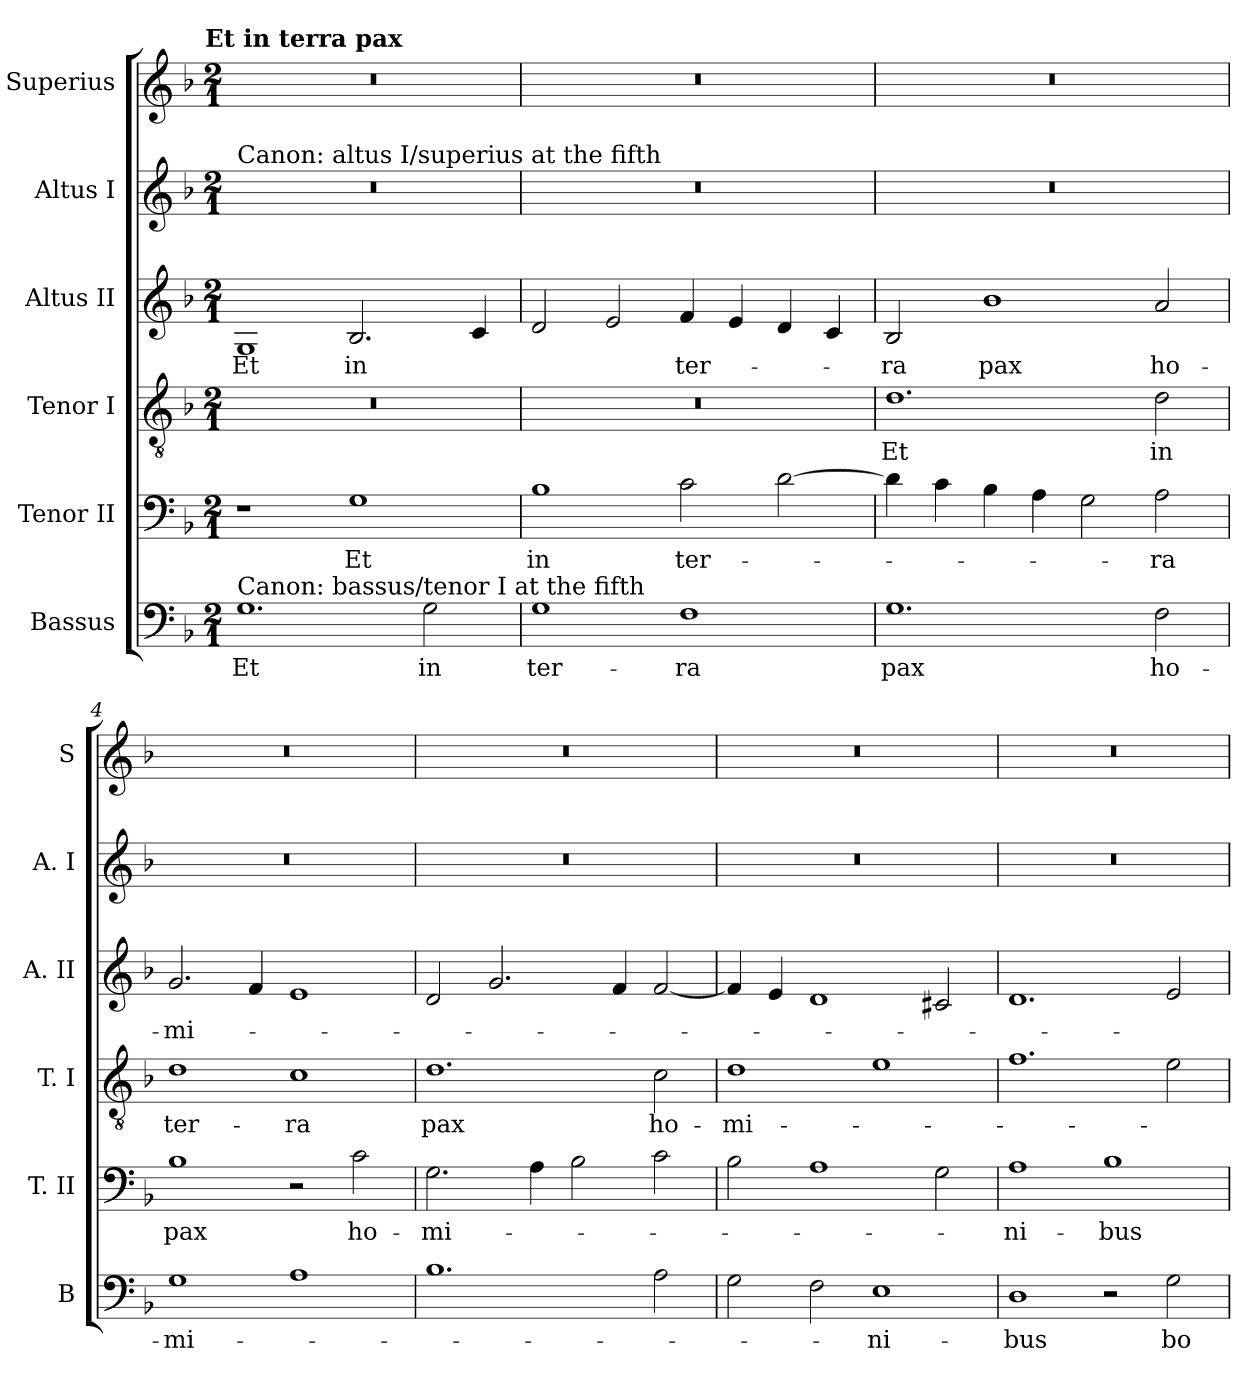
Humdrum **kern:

**kern	**text	**kern	**text	**kern	**text	**kern	**text	**kern	**kern
*part6	*part6	*part5	*part5	*part4	*part4	*part3	*part3	*part2	*part1
*staff6	*staff6	*staff5	*staff5	*staff4	*staff4	*staff3	*staff3	*staff2	*staff1
*I"Bassus	*	*I"Tenor II	*	*I"Tenor I	*	*I"Altus II	*	*I"Altus I	*I"Superius
*I'B	*	*I'T. II	*	*I'T. I	*	*I'A. II	*	*I'A. I	*I'S
*clefF4	*	*clefF4	*	*clefGv2	*	*clefG2	*	*clefG2	*clefG2
*k[b-]	*	*k[b-]	*	*k[b-]	*	*k[b-]	*	*k[b-]	*k[b-]
*F:	*	*F:	*	*F:	*	*F:	*	*F:	*F:
!!LO:TX:omd:t=Et in terra pax
*M2/1	*	*M2/1	*	*M2/1	*	*M2/1	*	*M2/1	*M2/1
=1	=1	=1	=1	=1	=1	=1	=1	=1	=1
!	!	!	!	!	!	!	!	!LO:TX:a:t=Canon&colon; altus I/superius at the fifth	!
!LO:TX:a:t=Canon&colon; bassus/tenor I at the fifth	!	!	!	!	!	!	!	!	!
1.G	Et	1r	.	0r	.	1G	Et	0r	0r
.	.	1G	Et	.	.	2.B-	in	.	.
2G	in	.	.	.	.	.	.	.	.
.	.	.	.	.	.	4c	.	.	.
=2	=2	=2	=2	=2	=2	=2	=2	=2	=2
1G	ter-	1B-	in	0r	.	2d	.	0r	0r
.	.	.	.	.	.	2e	.	.	.
1F	-ra	2c	ter-	.	.	4f	ter-	.	.
.	.	.	.	.	.	4e	.	.	.
.	.	[2d	.	.	.	4d	.	.	.
.	.	.	.	.	.	4c	.	.	.
=3	=3	=3	=3	=3	=3	=3	=3	=3	=3
1.G	pax	4d]	.	1.d	Et	2B-	-ra	0r	0r
.	.	4c	.	.	.	.	.	.	.
.	.	4B-	.	.	.	1b-	pax	.	.
.	.	4A	.	.	.	.	.	.	.
.	.	2G	.	.	.	.	.	.	.
2F	ho-	2A	-ra	2d	in	2a	ho-	.	.
=4	=4	=4	=4	=4	=4	=4	=4	=4	=4
1G	-mi-	1B-	pax	1d	ter-	2.g	-mi-	0r	0r
.	.	.	.	.	.	4f	.	.	.
1A	.	2r	.	1c	-ra	1e	.	.	.
.	.	2c	ho-	.	.	.	.	.	.
=5	=5	=5	=5	=5	=5	=5	=5	=5	=5
1.B-	.	2.G	-mi-	1.d	pax	2d	.	0r	0r
.	.	.	.	.	.	2.g	.	.	.
.	.	4A	.	.	.	.	.	.	.
.	.	2B-	.	.	.	.	.	.	.
.	.	.	.	.	.	4f	.	.	.
2A	.	2c	.	2c	ho-	[2f	.	.	.
=6	=6	=6	=6	=6	=6	=6	=6	=6	=6
2G	.	2B-	.	1d	-mi-	4f]	.	0r	0r
.	.	.	.	.	.	4e	.	.	.
2F	.	1A	.	.	.	1d	.	.	.
1E	-ni-	.	.	1e	.	.	.	.	.
.	.	2G	.	.	.	2c#X	.	.	.
=7	=7	=7	=7	=7	=7	=7	=7	=7	=7
1D	-bus	1A	-ni-	1.f	.	1.d	.	0r	0r
2r	.	1B-	-bus	.	.	.	.	.	.
2G	bo-	.	.	2e	.	2e	.	.	.
=	=	=	=	=	=	=	=	=	=
*-	*-	*-	*-	*-	*-	*-	*-	*-	*-
